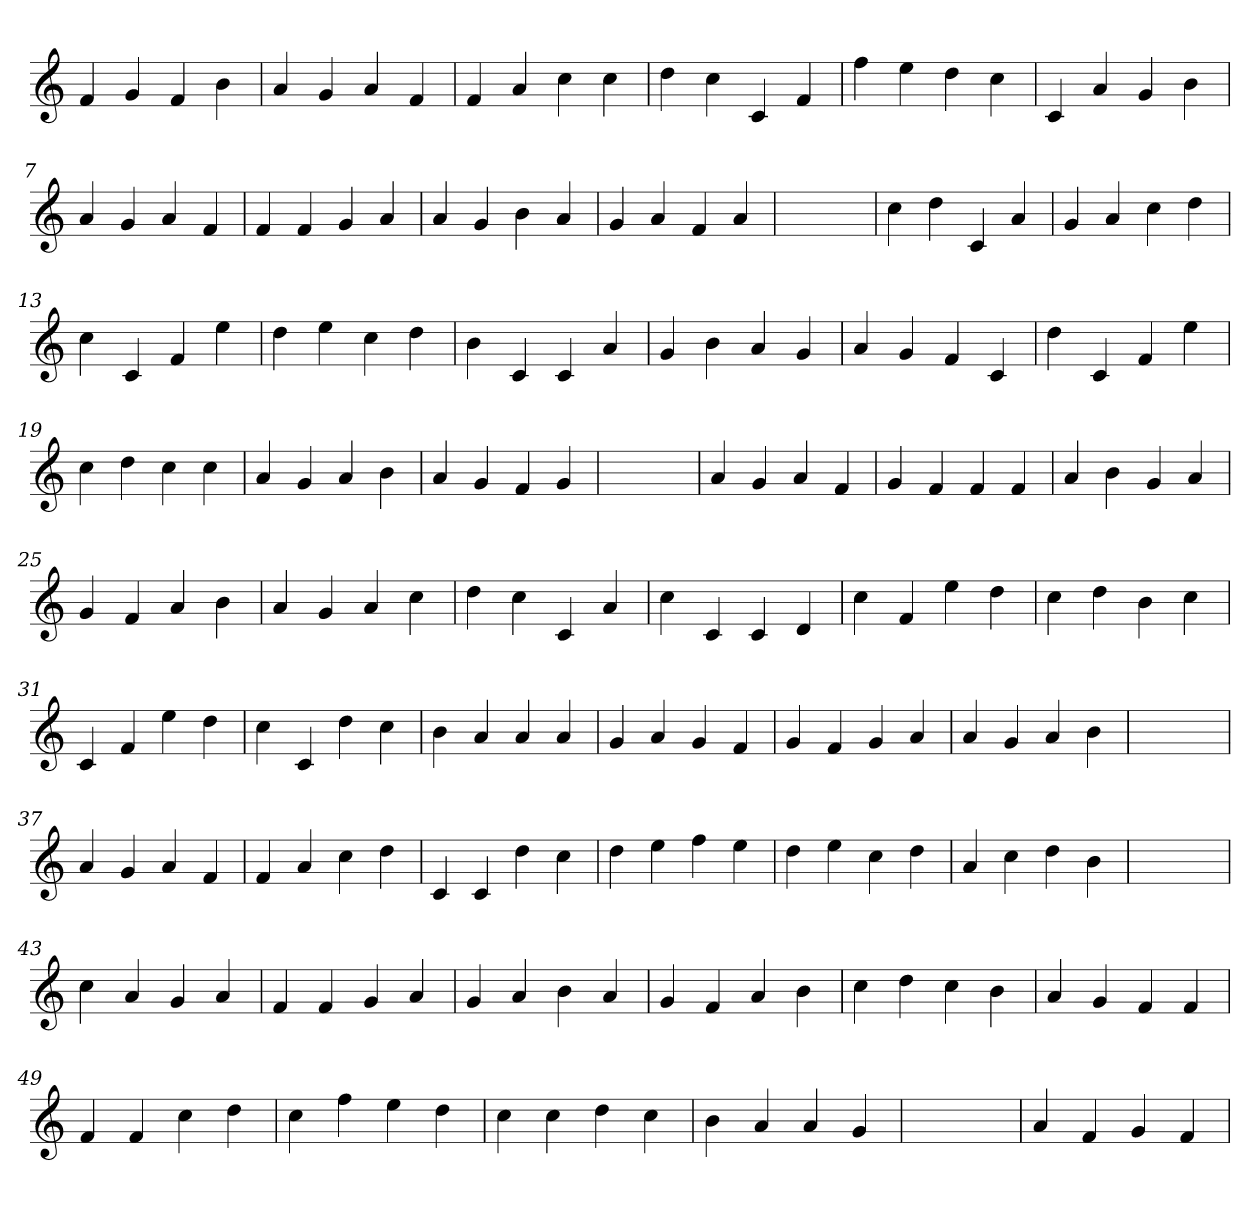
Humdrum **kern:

**kern
*part1
*staff1
*clefG2
=1
4f
4g
4f
4b
=2
4a
4g
4a
4f
=3
4f
4a
4cc
4cc
=4
4dd
4cc
4c
4f
=5
4ff
4ee
4dd
4cc
=6
4c
4a
4g
4b
=7
4a
4g
4a
4f
=8
4f
4f
4g
4a
=9
4a
4g
4b
4a
=10
4g
4a
4f
4a
=11
1ryy
=11
4cc
4dd
4c
4a
=12
4g
4a
4cc
4dd
=13
4cc
4c
4f
4ee
=14
4dd
4ee
4cc
4dd
=15
4b
4c
4c
4a
=16
4g
4b
4a
4g
=17
4a
4g
4f
4c
=18
4dd
4c
4f
4ee
=19
4cc
4dd
4cc
4cc
=20
4a
4g
4a
4b
=21
4a
4g
4f
4g
=22
1ryy
=22
4a
4g
4a
4f
=23
4g
4f
4f
4f
=24
4a
4b
4g
4a
=25
4g
4f
4a
4b
=26
4a
4g
4a
4cc
=27
4dd
4cc
4c
4a
=28
4cc
4c
4c
4d
=29
4cc
4f
4ee
4dd
=30
4cc
4dd
4b
4cc
=31
4c
4f
4ee
4dd
=32
4cc
4c
4dd
4cc
=33
4b
4a
4a
4a
=34
4g
4a
4g
4f
=35
4g
4f
4g
4a
=36
4a
4g
4a
4b
=37
1ryy
=37
4a
4g
4a
4f
=38
4f
4a
4cc
4dd
=39
4c
4c
4dd
4cc
=40
4dd
4ee
4ff
4ee
=41
4dd
4ee
4cc
4dd
=42
4a
4cc
4dd
4b
=43
1ryy
=43
4cc
4a
4g
4a
=44
4f
4f
4g
4a
=45
4g
4a
4b
4a
=46
4g
4f
4a
4b
=47
4cc
4dd
4cc
4b
=48
4a
4g
4f
4f
=49
4f
4f
4cc
4dd
=50
4cc
4ff
4ee
4dd
=51
4cc
4cc
4dd
4cc
=52
4b
4a
4a
4g
=53
1ryy
=53
4a
4f
4g
4f
=
*-
